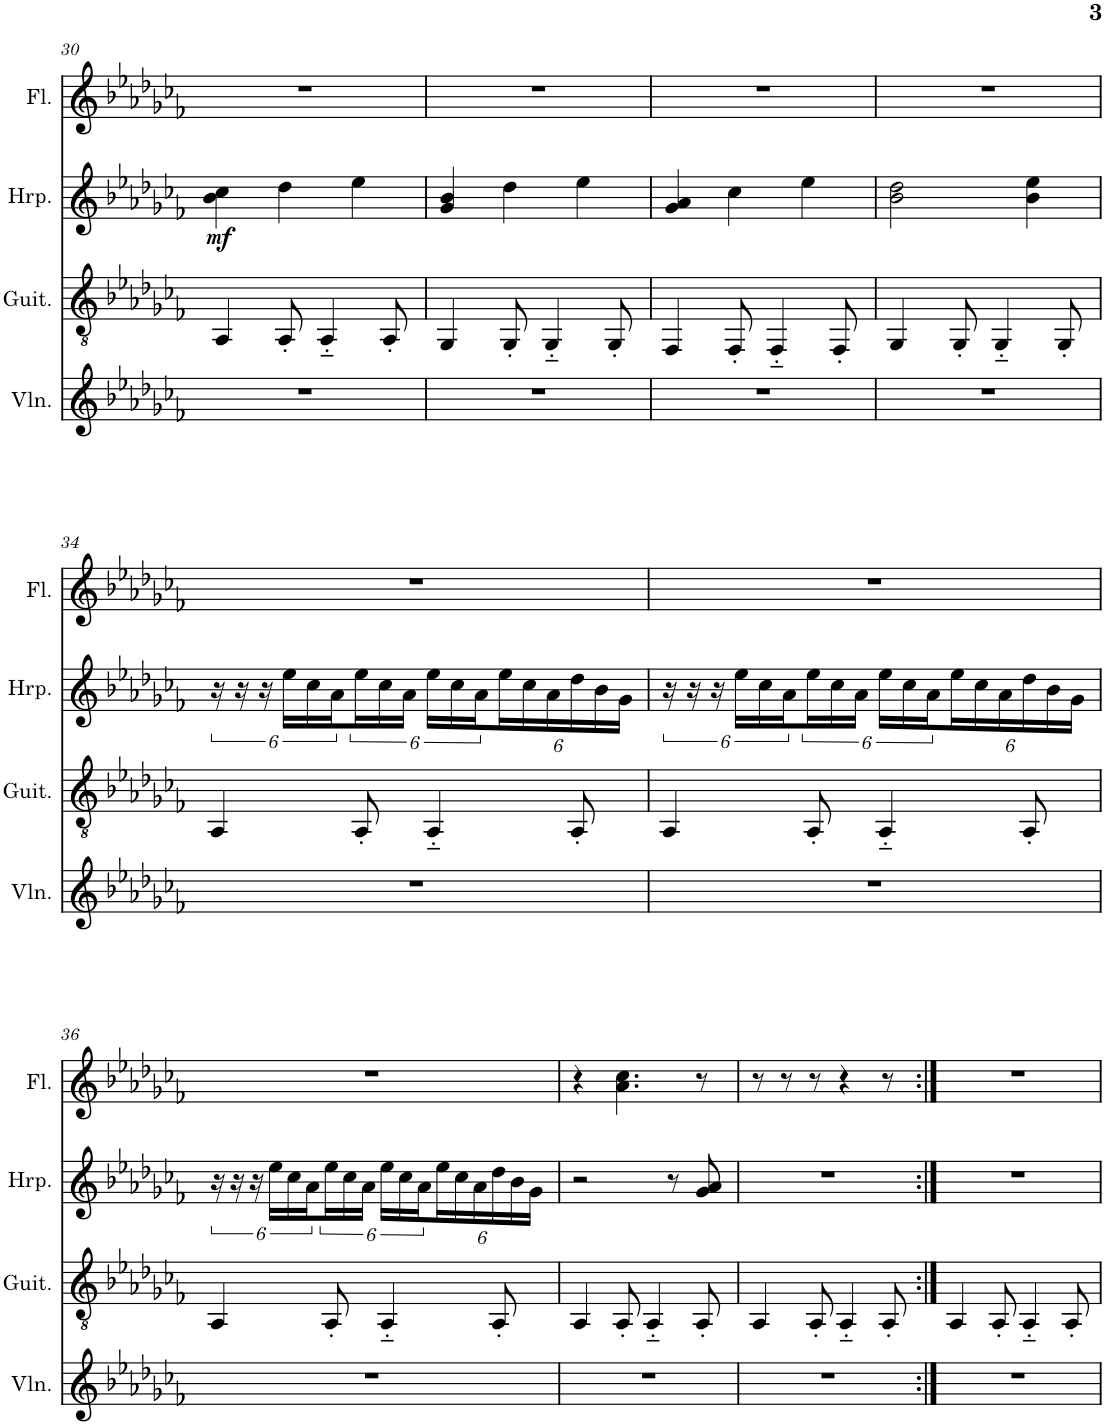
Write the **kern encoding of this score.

**kern	**kern	**kern	**dynam	**kern
*part4	*part3	*part2	*part2	*part1
*staff4	*staff3	*staff2	*staff2	*staff1
*I"Violin	*I"Classical Guitar	*I"Harp	*	*I"Flute
*I'Vln.	*I'Guit.	*I'Hrp.	*	*I'Fl.
!!LO:PB:g=z
*clefG2	*clefGv2	*clefG2	*	*clefG2
*k[b-e-a-d-g-c-f-]	*k[b-e-a-d-g-c-f-]	*k[b-e-a-d-g-c-f-]	*	*k[b-e-a-d-g-c-f-]
*M6/8	*M6/8	*M6/8	*	*M6/8
=30	=30	=30	=30	=30
!	!	!	!LO:DY:b	!
2.r	4AA-/	4b-\ 4cc-\	mf	2.r
.	8AA-'/	4dd-\	.	.
.	4AA-/	.	.	.
.	.	4ee-\	.	.
.	8AA-'/	.	.	.
=31	=31	=31	=31	=31
2.r	4GG-/	4g-/ 4b-/	.	2.r
.	8GG-'/	4dd-\	.	.
.	4GG-/	.	.	.
.	.	4ee-\	.	.
.	8GG-'/	.	.	.
=32	=32	=32	=32	=32
2.r	4FF-/	4g-/ 4a-/	.	2.r
.	8FF-'/	4cc-\	.	.
.	4FF-/	.	.	.
.	.	4ee-\	.	.
.	8FF-'/	.	.	.
=33	=33	=33	=33	=33
2.r	4GG-/	2b-\ 2dd-\	.	2.r
.	8GG-'/	.	.	.
.	4GG-/	.	.	.
.	.	4b-\ 4ee-\	.	.
.	8GG-'/	.	.	.
!!LO:LB:g=z
=34	=34	=34	=34	=34
2.r	4AA-/	24r	.	2.r
.	.	24r	.	.
.	.	24r	.	.
.	.	24ee-\LL	.	.
.	.	24cc-\	.	.
.	.	24a-\	.	.
.	8AA-'/	24ee-\	.	.
.	.	24cc-\	.	.
.	.	24a-\JJ	.	.
.	4AA-/	24ee-\LL	.	.
.	.	24cc-\	.	.
.	.	24a-\	.	.
*	*	*Xbrackettup	*	*
.	.	24ee-\	.	.
.	.	24cc-\	.	.
.	.	24a-\	.	.
.	8AA-'/	24dd-\	.	.
.	.	24b-\	.	.
.	.	24g-\JJ	.	.
=35	=35	=35	=35	=35
*	*	*brackettup	*	*
2.r	4AA-/	24r	.	2.r
.	.	24r	.	.
.	.	24r	.	.
.	.	24ee-\LL	.	.
.	.	24cc-\	.	.
.	.	24a-\	.	.
.	8AA-'/	24ee-\	.	.
.	.	24cc-\	.	.
.	.	24a-\JJ	.	.
.	4AA-/	24ee-\LL	.	.
.	.	24cc-\	.	.
.	.	24a-\	.	.
*	*	*Xbrackettup	*	*
.	.	24ee-\	.	.
.	.	24cc-\	.	.
.	.	24a-\	.	.
.	8AA-'/	24dd-\	.	.
.	.	24b-\	.	.
.	.	24g-\JJ	.	.
!!LO:LB:g=z
=36	=36	=36	=36	=36
*	*	*brackettup	*	*
2.r	4AA-/	24r	.	2.r
.	.	24r	.	.
.	.	24r	.	.
.	.	24ee-\LL	.	.
.	.	24cc-\	.	.
.	.	24a-\	.	.
.	8AA-'/	24ee-\	.	.
.	.	24cc-\	.	.
.	.	24a-\JJ	.	.
.	4AA-/	24ee-\LL	.	.
.	.	24cc-\	.	.
.	.	24a-\	.	.
*	*	*Xbrackettup	*	*
.	.	24ee-\	.	.
.	.	24cc-\	.	.
.	.	24a-\	.	.
.	8AA-'/	24dd-\	.	.
.	.	24b-\	.	.
.	.	24g-\JJ	.	.
=37	=37	=37	=37	=37
2.r	4AA-/	2r	.	4r
.	8AA-'/	.	.	4.a-\ 4.cc-\
.	4AA-/	.	.	.
.	.	8r	.	.
.	8AA-'/	8g-/ 8a-/	.	8r
=38	=38	=38	=38	=38
2.r	4AA-/	2.r	.	8r
.	.	.	.	8r
.	8AA-'/	.	.	8r
.	4AA-/	.	.	4r
.	8AA-'/	.	.	8r
=39:|!	=39:|!	=39:|!	=39:|!	=39:|!
2.r	4AA-/	2.r	.	2.r
.	8AA-'/	.	.	.
.	4AA-/	.	.	.
.	8AA-'/	.	.	.
=	=	=	=	=
*-	*-	*-	*-	*-
